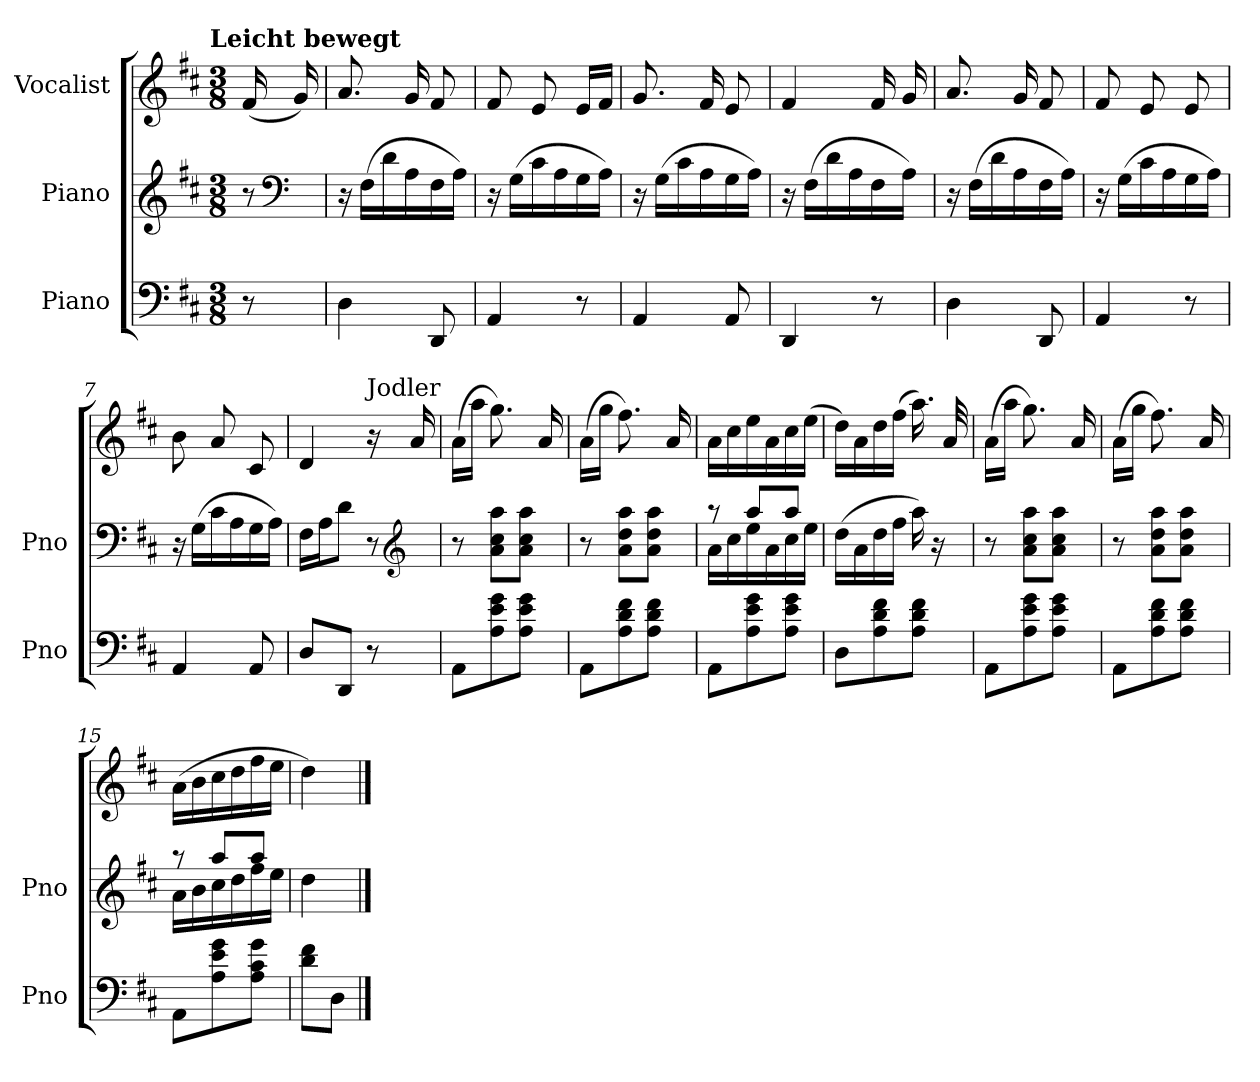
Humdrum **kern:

**kern	**kern	**kern
*part3	*part2	*part1
*staff3	*staff2	*staff1
*I"Piano	*I"Piano	*I"Vocalist
*I'Pno	*I'Pno	*
*clefF4	*clefG2	*clefG2
*k[f#c#]	*k[f#c#]	*k[f#c#]
*D:	*D:	*D:
!!LO:TX:omd:t=Leicht bewegt
*M3/8	*M3/8	*M3/8
*MM92	*MM92	*MM92
=	=	=
8r	8r	(16f#
*	*clefF4	*
.	.	16g)
=1	=1	=1
4D	16r	8.a
.	(16F#LL	.
.	16d	.
.	16A	16g
8DD	16F#	8f#
.	16AJJ)	.
=2	=2	=2
4AA	16r	8f#
.	(16GLL	.
.	16c#	8e
.	16A	.
8r	16G	16eLL
.	16AJJ)	16f#JJ
=3	=3	=3
4AA	16r	8.g
.	(16GLL	.
.	16c#	.
.	16A	16f#
8AA	16G	8e
.	16AJJ)	.
=4	=4	=4
4DD	16r	4f#
.	(16F#LL	.
.	16d	.
.	16A	.
8r	16F#	16f#
.	16AJJ)	16g
=5	=5	=5
4D	16r	8.a
.	(16F#LL	.
.	16d	.
.	16A	16g
8DD	16F#	8f#
.	16AJJ)	.
=6	=6	=6
4AA	16r	8f#
.	(16GLL	.
.	16c#	8e
.	16A	.
8r	16G	8e
.	16AJJ)	.
=7	=7	=7
4AA	16r	8b
.	(16GLL	.
.	16c#	8a
.	16A	.
8AA	16G	8c#
.	16AJJ)	.
=8	=8	=8
8DL	16F#LL	4d
.	16AJ	.
8DDJ	8dJ	.
!	!	!LO:TX:a:t=Jodler
8r	8r	16r
*	*clefG2	*
.	.	16a
=9	=9	=9
8AAL	8r	(16aLL
.	.	16aaJJ
8A 8e 8g	8a 8cc# 8aaL	8.gg)
8A 8e 8gJ	8a 8cc# 8aaJ	.
.	.	16a
=10	=10	=10
8AAL	8r	(16aLL
.	.	16ggJJ
8A 8d 8f#	8a 8dd 8aaL	8.ff#)
8A 8d 8f#J	8a 8dd 8aaJ	.
.	.	16a
=11	=11	=11
*	*^	*
8AAL	8raa	16aLL	16aLL
.	.	16cc#	16cc#
8A 8e 8g	8aaL	16ee	16ee
.	.	16a	16a
8A 8e 8gJ	8aaJ	16cc#	16cc#
.	.	16eeJJ	(16eeJJ
*	*v	*v	*
=12	=12	=12
8DL	(16ddLL	16ddLL)
.	16a	16a
8A 8d 8f#	16dd	16dd
.	16ff#JJ	(16ff#JJ
8A 8d 8f#J	16aa)	16.aa)
.	16r	.
.	.	32a
=13	=13	=13
8AAL	8r	(16aLL
.	.	16aaJJ
8A 8e 8g	8a 8cc# 8aaL	8.gg)
8A 8e 8gJ	8a 8cc# 8aaJ	.
.	.	16a
=14	=14	=14
8AAL	8r	(16aLL
.	.	16ggJJ
8A 8d 8f#	8a 8dd 8aaL	8.ff#)
8A 8d 8f#J	8a 8dd 8aaJ	.
.	.	16a
=15	=15	=15
*	*^	*
8AAL	8raa	16aLL	(16aLL
.	.	16b	16b
8A 8e 8g	8aaL	16cc#	16cc#
.	.	16dd	16dd
8A 8c# 8gJ	8aaJ	16ff#	16ff#
.	.	16eeJJ	16eeJJ
*	*v	*v	*
=16	=16	=16
8d 8f#L	4dd	4dd)
8DJ	.	.
==	==	==
*-	*-	*-
